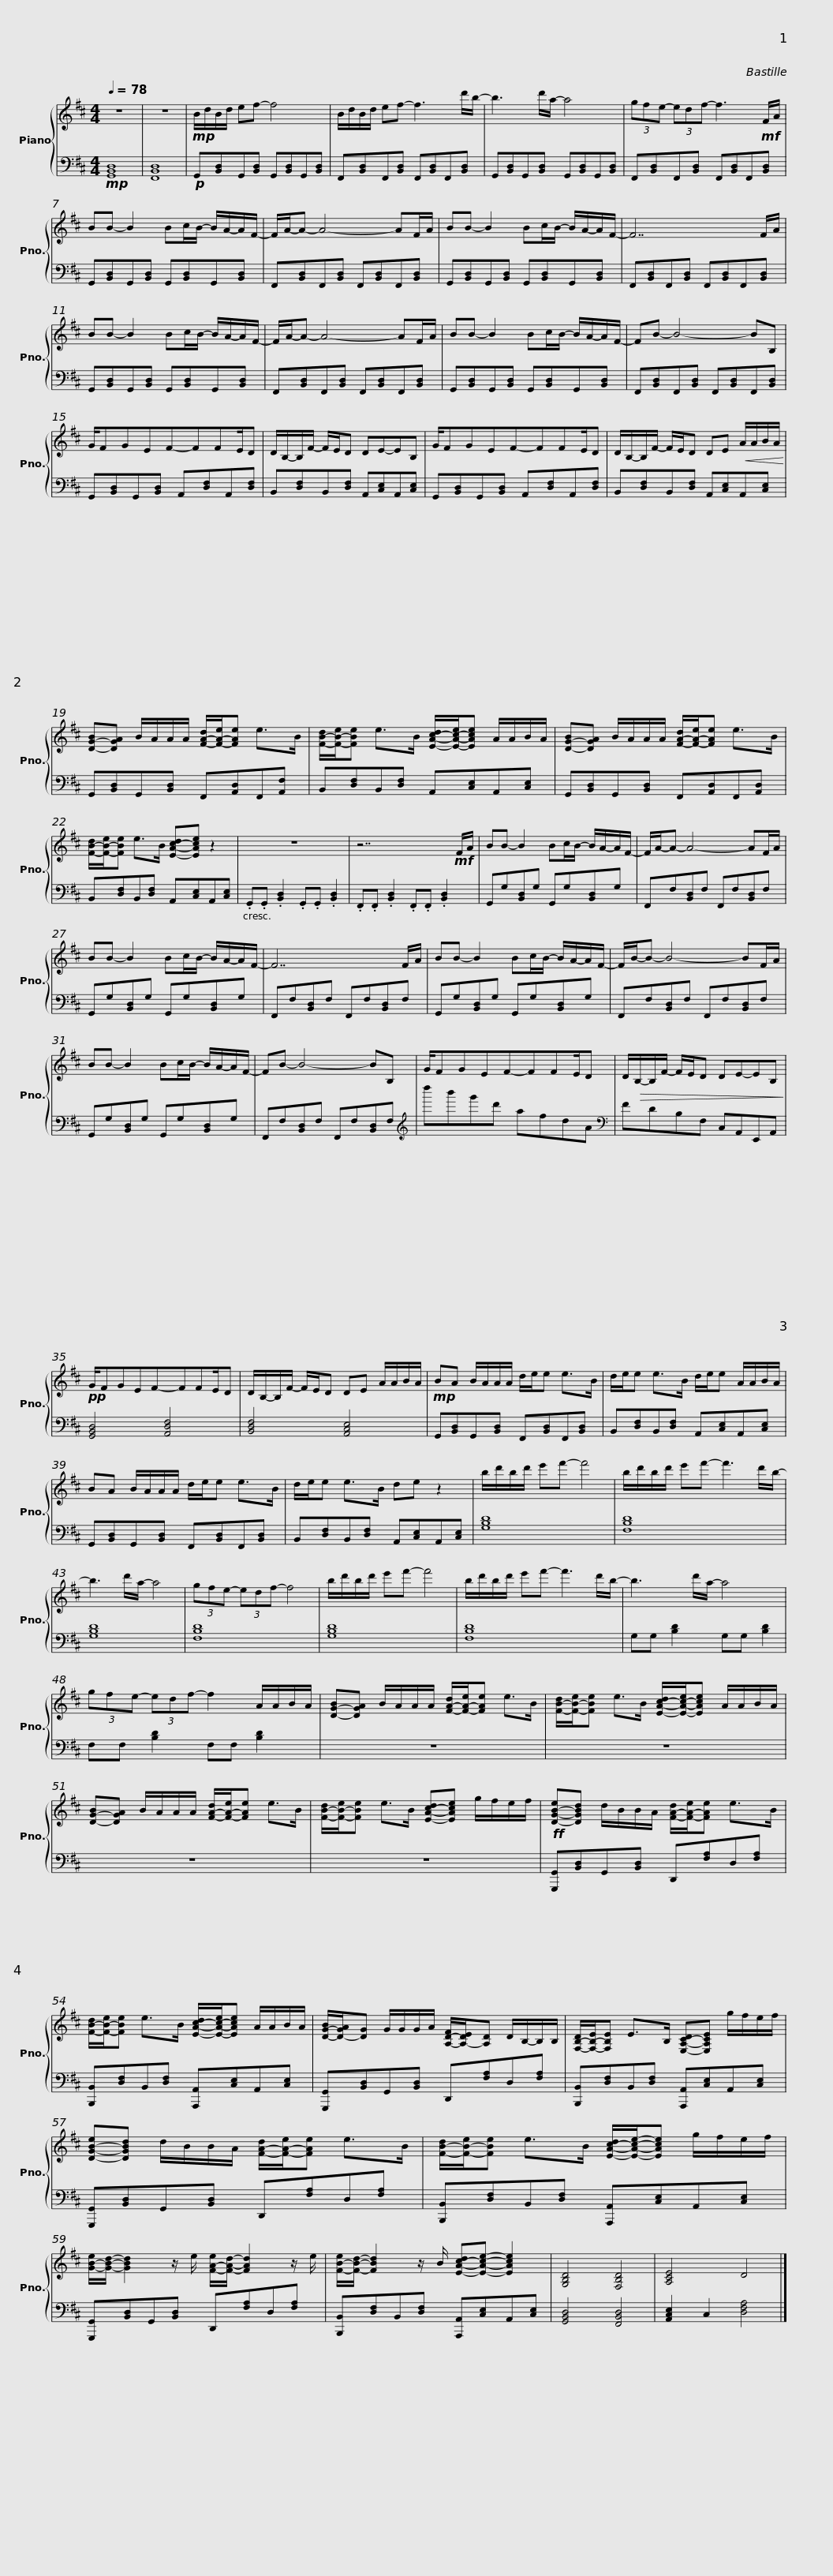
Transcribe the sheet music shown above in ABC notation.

X:1
%%score { 1 | 2 }
L:1/8
Q:1/4=78
M:4/4
I:linebreak $
K:D
V:1 treble
V:2 bass
V:1
 z8 | z8 |!mp! B/d/B/d/ ef- f4 | B/d/B/d/ ef- f3 d'/b/- | b3 d'/a/- a4 |$ %5
 (3gfe- (3edf- f3!mf! F/A/ | BB- B2 Bc/B/- B/A/-A/F/- | F/A/-A- A4- AF/A/ | BB- B2 Bc/B/- B/A/-A/F/- |$ F7 F/A/ | %10
 BB- B2 Bc/B/- B/A/-A/F/- | F/A/-A- A4- AF/A/ | BB- B2 Bc/B/- B/A/-A/F/- |$ FB- B4- BB, | G/FGEF-FFE/D | %15
 D/B,/-B,/F/- F/E/D DE-EB, |$ G/FGEF-FFE/D | D/B,/-B,/F/- F/E/D DE!<(! A/A/B/A/!<)! | [D-G-B][DGA] B/A/A/A/ [F-A-d]/[F-A-e]/[FAe] e>B |$ [F-B-d]/[F-B-e]/[FBe] e>B [E-A-c-d]/[E-A-c-e]/[EAce] A/A/B/A/ | %20
 [D-G-B][DGA] B/A/A/A/ [F-A-d]/[F-A-e]/[FAe] e>B | [F-B-d]/[F-B-e]/[FBe] e>B [E-A-c-d][EAce] z2 |$ z8 | z7!mf! F/A/ | BB- B2 Bc/B/- B/A/-A/F/- | %25
 F/A/-A- A4- AF/A/ |$ BB- B2 Bc/B/- B/A/-A/F/- | F7 F/A/ | BB- B2 Bc/B/- B/A/-A/F/- | F/B/-B- B4- BF/A/ |$ %30
 BB- B2 Bc/B/- B/A/-A/F/- | FB- B4- BB, | G/FGEF-FFE/D |$ D/!>(!B,/-B,/F/- F/E/D DE-EB,!>)! |!pp! G/FGEF-FFE/D | %35
 D/B,/-B,/F/- F/E/D DE A/A/B/A/ |$!mp! BA B/A/A/A/ d/e/e e>B | d/e/e e>B d/e/e A/A/B/A/ | BA B/A/A/A/ d/e/e e>B | d/e/e e>B de z2 |$ %40
 b/d'/b/d'/ e'f'- f'4 | b/d'/b/d'/ e'f'- f'3 d'/b/- | b3 d'/a/- a4 | (3gfe- (3edf- f4 |$ b/d'/b/d'/ e'f'- f'4 | %45
 b/d'/b/d'/ e'f'- f'3 d'/b/- | b3 d'/a/- a4 | (3gfe- (3edf- f2 A/A/B/A/ |$ [D-G-B][DGA] B/A/A/A/ [F-A-d]/[F-A-e]/[FAe] e>B | [F-B-d]/[F-B-e]/[FBe] e>B [E-A-c-d]/[E-A-c-e]/[EAce] A/A/B/A/ | %50
 [D-G-B][DGA] B/A/A/A/ [F-A-d]/[F-A-e]/[FAe] e>B |$ [F-B-d]/[F-B-e]/[FBe] e>B [E-A-c-d][EAce] g/f/e/f/ |!ff! [D-G-B-e][DGBd] d/B/B/A/ [F-A-d]/[F-A-e]/[FAe] e>B | [F-B-d]/[F-B-e]/[FBe] e>B [E-A-c-d]/[E-A-c-e]/[EAce] A/A/B/A/ |$ [D-G-B]/[D-GA]/[DG] G/G/G/A/ [A,-D-F]/[A,-DE]/[A,D] D/B,/-B,/B,/ | %55
 [F,-B,-D]/[F,-B,-E]/[F,B,E] E>B, [E,-A,-C-D][E,A,CE] g/f/e/f/ |$ [D-G-B-e][DGBd] d/B/B/A/ [F-A-d]/[F-A-e]/[FAe] e>B | [F-B-d]/[F-B-e]/[FBe] e>B [E-A-c-d]/[EAce]/-[EAce] g/f/e/f/ | [G-B-e]/[GBd]/- [GBd]2 z/ e/ [F-A-e]/[FAd]/- [FAd]2 z/ e/ |$ [F-B-e]/[FBd]/- [FBd]2 z/ B/ [E-A-c-d][EAce]- [EAce]2 | %60
 [G,B,D]4 [F,B,D]4 | [A,CE]4 D4 |] %62
V:2
!mp! [G,,B,,D,]8 | [F,,B,,D,]8 |!p! G,,[B,,D,]G,,[B,,D,] G,,[B,,D,]G,,[B,,D,] | F,,[B,,D,]F,,[B,,D,] F,,[B,,D,]F,,[B,,D,] | G,,[B,,D,]G,,[B,,D,] G,,[B,,D,]G,,[B,,D,] |$ %5
 F,,[B,,D,]F,,[B,,D,] F,,[B,,D,]F,,[B,,D,] | G,,[B,,D,]G,,[B,,D,] G,,[B,,D,]G,,[B,,D,] | F,,[B,,D,]F,,[B,,D,] F,,[B,,D,]F,,[B,,D,] | G,,[B,,D,]G,,[B,,D,] G,,[B,,D,]G,,[B,,D,] |$ F,,[B,,D,]F,,[B,,D,] F,,[B,,D,]F,,[B,,D,] | %10
 G,,[B,,D,]G,,[B,,D,] G,,[B,,D,]G,,[B,,D,] | F,,[B,,D,]F,,[B,,D,] F,,[B,,D,]F,,[B,,D,] | G,,[B,,D,]G,,[B,,D,] G,,[B,,D,]G,,[B,,D,] |$ F,,[B,,D,]F,,[B,,D,] F,,[B,,D,]F,,[B,,D,] | G,,[B,,D,]G,,[B,,D,] A,,[D,F,]A,,[D,F,] | %15
 B,,[D,F,]B,,[D,F,] A,,[C,E,]A,,[C,E,] |$ G,,[B,,D,]G,,[B,,D,] A,,[D,F,]A,,[D,F,] | B,,[D,F,]B,,[D,F,] A,,[C,E,]A,,[C,E,] | G,,[B,,D,]G,,[B,,D,] F,,[A,,D,]F,,[A,,F,] |$ B,,[D,F,]B,,[D,F,] A,,[C,E,]A,,[C,E,] | %20
 G,,[B,,D,]G,,[B,,D,] F,,[A,,D,]F,,[A,,D,] | B,,[D,F,]B,,[D,F,] A,,[C,E,]A,,[C,E,] |$ .G,,.G,, .[B,,D,]2 .G,,.G,, .[B,,D,]2 | .F,,.F,, .[B,,D,]2 .F,,.F,, .[B,,D,]2 | G,,G,[B,,D,]G, G,,G,[B,,D,]G, | %25
 F,,F,[B,,D,]F, F,,F,[B,,D,]F, |$ G,,G,[B,,D,]G, G,,G,[B,,D,]G, | F,,F,[B,,D,]F, F,,F,[B,,D,]F, | G,,G,[B,,D,]G, G,,G,[B,,D,]G, | F,,F,[B,,D,]F, F,,F,[B,,D,]F, |$ %30
 G,,G,[B,,D,]G, G,,G,[B,,D,]G, | F,,F,[B,,D,]F, F,,F,[B,,D,]F, |[K:treble] d''b'g'd' afdA |$[K:bass] FDB,F, C,A,,E,,A,, | [G,,B,,D,]4 [A,,D,F,]4 | %35
 [B,,D,F,]4 [A,,C,E,]4 |$ G,,[B,,D,]G,,[B,,D,] F,,[B,,D,]F,,[B,,D,] | B,,[D,F,]B,,[D,F,] A,,[C,E,]A,,[C,E,] | G,,[B,,D,]G,,[B,,D,] F,,[B,,D,]F,,[B,,D,] | B,,[D,F,]B,,[D,F,] A,,[C,E,]A,,[C,E,] |$ %40
 [G,B,D]8 | [F,B,D]8 | [G,B,D]8 | [F,B,D]8 |$ [G,B,D]8 | %45
 [F,B,D]8 | G,G, [B,D]2 G,G, [B,D]2 | F,F, [B,D]2 F,F, [B,D]2 |$ z8 | z8 | %50
 z8 |$ z8 | [G,,,G,,][B,,D,]G,,[B,,D,] D,,[F,A,]D,[F,A,] | [B,,,B,,][D,F,]B,,[D,F,] [A,,,A,,][C,E,]A,,[C,E,] |$ [G,,,G,,][B,,D,]G,,[B,,D,] D,,[F,A,]D,[F,A,] | %55
 [B,,,B,,][D,F,]B,,[D,F,] [A,,,A,,][C,E,]A,,[C,E,] |$ [G,,,G,,][B,,D,]G,,[B,,D,] D,,[F,A,]D,[F,A,] | [B,,,B,,][D,F,]B,,[D,F,] [A,,,A,,][C,E,]A,,[C,E,] | [G,,,G,,][B,,D,]G,,[B,,D,] D,,[F,A,]D,[F,A,] |$ [B,,,B,,][D,F,]B,,[D,F,] [A,,,A,,][C,E,]A,,[C,E,] | %60
 [G,,B,,D,]4 [F,,B,,D,]4 | [A,,C,E,]2 C,2 [D,F,A,]4 |] %62
